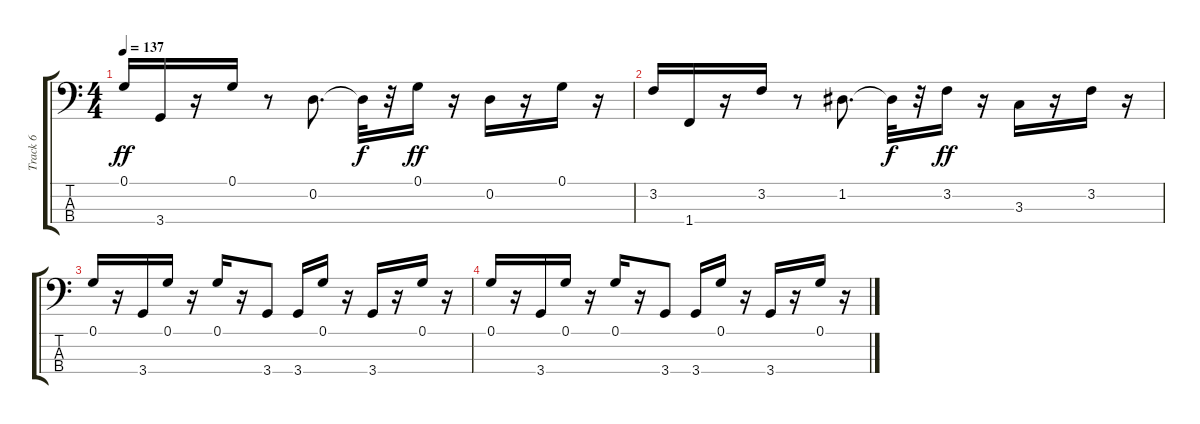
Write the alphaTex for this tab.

\track ("Track 6" "Track 6") {instrument synthbass2}
\staff {score tabs}
\tuning (G2 D2 A1 E1) {hide}
\ts (4 4)
\tempo 137
\clef f4
\ks c
0.1.16{dy ff} 3.4.16 r.16 0.1.16 r.8 0.2.8{d} 0.2{t}.32{dy f} r.32 0.1.16{dy ff} r.16 0.2.16 r.16 0.1.16 r.16 |
3.2.16 1.4.16 r.16 3.2.16 r.8 1.2.8{d} 1.2{t}.32{dy f} r.32 3.2.16{dy ff} r.16 3.3.16 r.16 3.2.16 r.16 |
0.1.16 r.16 3.4.16 0.1.16 r.16 0.1.16 r.16 3.4.8 3.4.16 0.1.16 r.16 3.4.16 r.16 0.1.16 r.16 |
0.1.16 r.16 3.4.16 0.1.16 r.16 0.1.16 r.16 3.4.8 3.4.16 0.1.16 r.16 3.4.16 r.16 0.1.16 r.16
